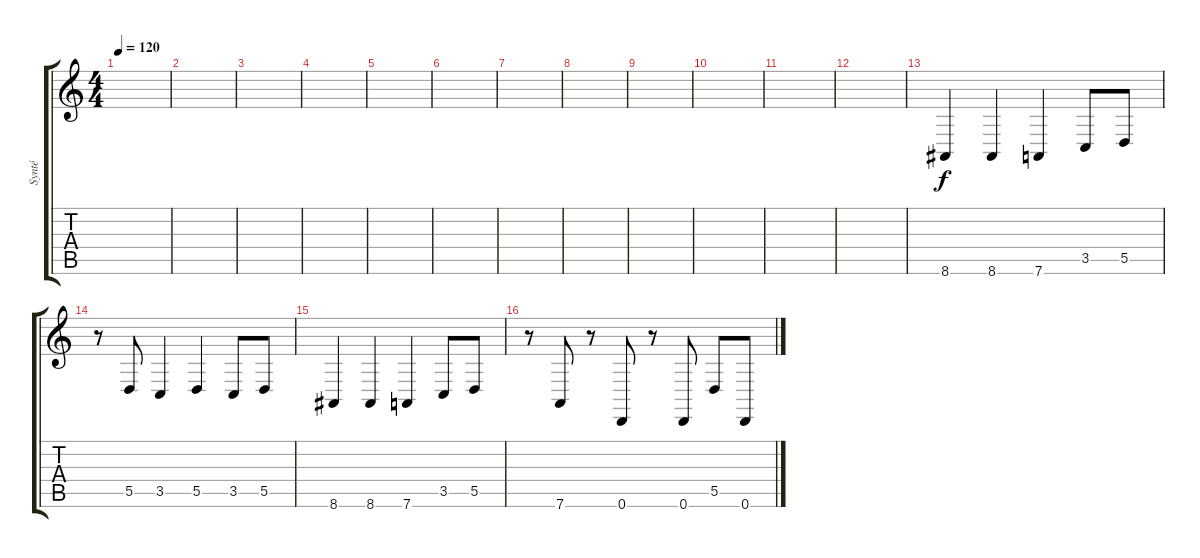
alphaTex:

\track ("Synté" "Synté") {instrument lead2sawtooth}
\staff {score tabs}
\tuning (E4 B3 G3 D3 A2 D2) {hide}
\ts (4 4)
\tempo 120
\clef g2
\ks c
|
|
|
|
|
|
|
|
|
|
|
|
8.6.4 8.6.4 7.6.4 3.5.8 5.5.8 |
r.8 5.5.8 3.5.4 5.5.4 3.5.8 5.5.8 |
8.6.4 8.6.4 7.6.4 3.5.8 5.5.8 |
r.8 7.6.8 r.8 0.6.8 r.8 0.6.8 5.5.8 0.6.8
